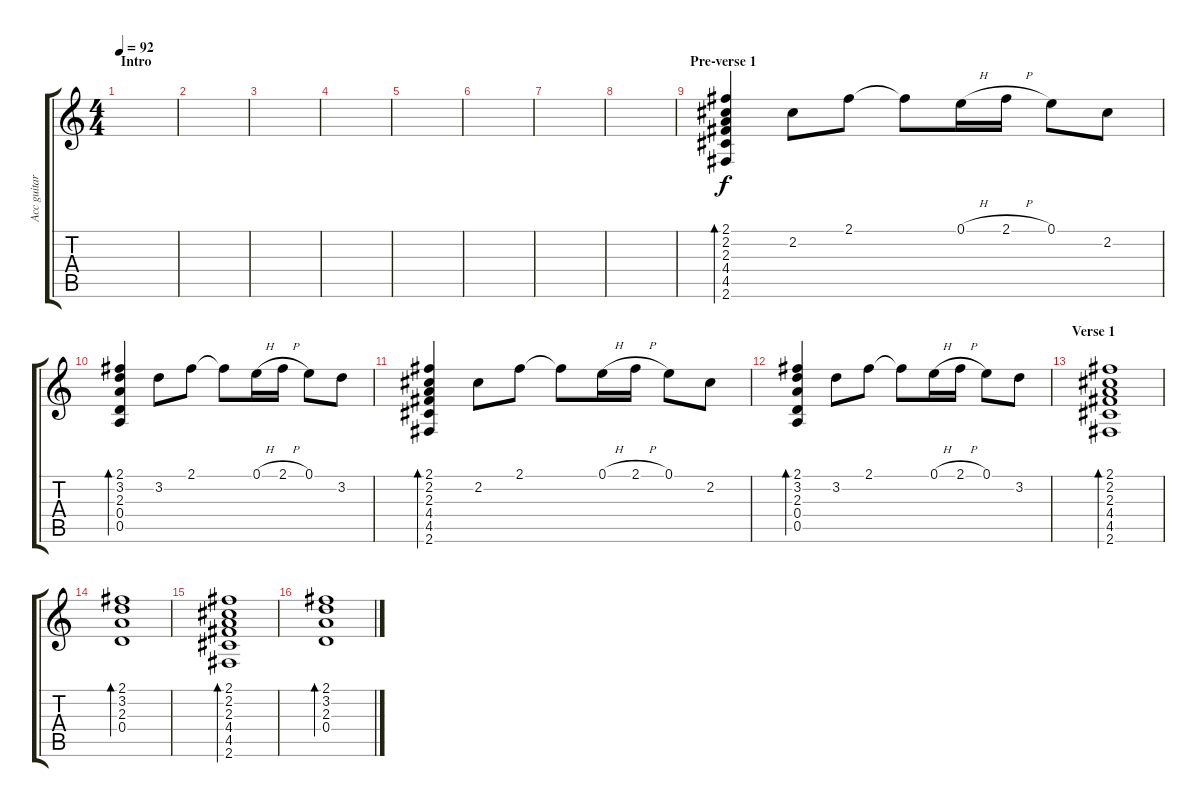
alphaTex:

\track ("Acc guitar 1" "Acc guitar") {instrument acousticguitarsteel}
\staff {score tabs}
\tuning (E4 B3 G3 D3 A2 E2) {hide}
\ts (4 4)
\section ("" "Intro")
\tempo 92
\clef g2
\ks c
|
|
|
|
|
|
|
|
\section ("" "Pre-verse 1")
(2.1 2.2 2.3 4.4 4.5 2.6).4{bd 60} 2.2.8 2.1.8 2.1{t}.8 0.1{h}.16 2.1{h}.16 0.1.8 2.2.8 |
(2.1 3.2 2.3 0.4 0.5).4{bd 60} 3.2.8 2.1.8 2.1{t}.8 0.1{h}.16 2.1{h}.16 0.1.8 3.2.8 |
(2.1 2.2 2.3 4.4 4.5 2.6).4{bd 60} 2.2.8 2.1.8 2.1{t}.8 0.1{h}.16 2.1{h}.16 0.1.8 2.2.8 |
(2.1 3.2 2.3 0.4 0.5).4{bd 60} 3.2.8 2.1.8 2.1{t}.8 0.1{h}.16 2.1{h}.16 0.1.8 3.2.8 |
\section ("" "Verse 1")
(2.1 2.2 2.3 4.4 4.5 2.6).1{bd 60} |
(2.1 3.2 2.3 0.4).1{bd 120} |
(2.1 2.2 2.3 4.4 4.5 2.6).1{bd 60} |
(2.1 3.2 2.3 0.4).1{bd 60}
